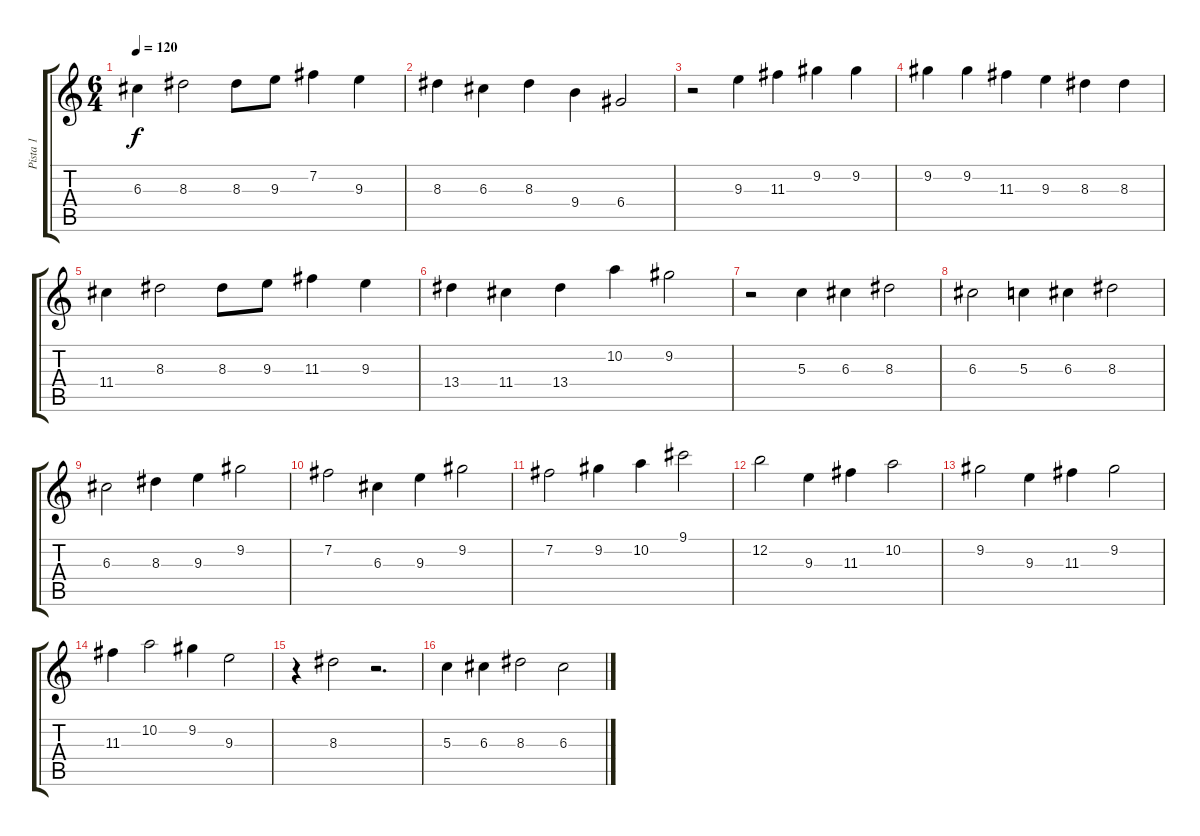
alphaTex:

\track ("Pista 1" "Pista 1") {instrument acousticguitarnylon}
\staff {score tabs}
\tuning (E4 B3 G3 D3 A2 E2) {hide}
\ts (6 4)
\tempo 120
\clef g2
\ks c
6.3.4{dy f} 8.3.2 8.3.8 9.3.8 7.2.4 9.3.4 |
8.3.4 6.3.4 8.3.4 9.4.4 6.4.2 |
r.2 9.3.4 11.3.4 9.2.4 9.2.4 |
9.2.4 9.2.4 11.3.4 9.3.4 8.3.4 8.3.4 |
11.4.4 8.3.2 8.3.8 9.3.8 11.3.4 9.3.4 |
13.4.4 11.4.4 13.4.4 10.2.4 9.2.2 |
r.2 5.3.4 6.3.4 8.3.2 |
6.3.2 5.3.4 6.3.4 8.3.2 |
6.3.2 8.3.4 9.3.4 9.2.2 |
7.2.2 6.3.4 9.3.4 9.2.2 |
7.2.2 9.2.4 10.2.4 9.1.2 |
12.2.2 9.3.4 11.3.4 10.2.2 |
9.2.2 9.3.4 11.3.4 9.2.2 |
11.3.4 10.2.2 9.2.4 9.3.2 |
r.4 8.3.2 r.2{d} |
5.3.4 6.3.4 8.3.2 6.3.2
